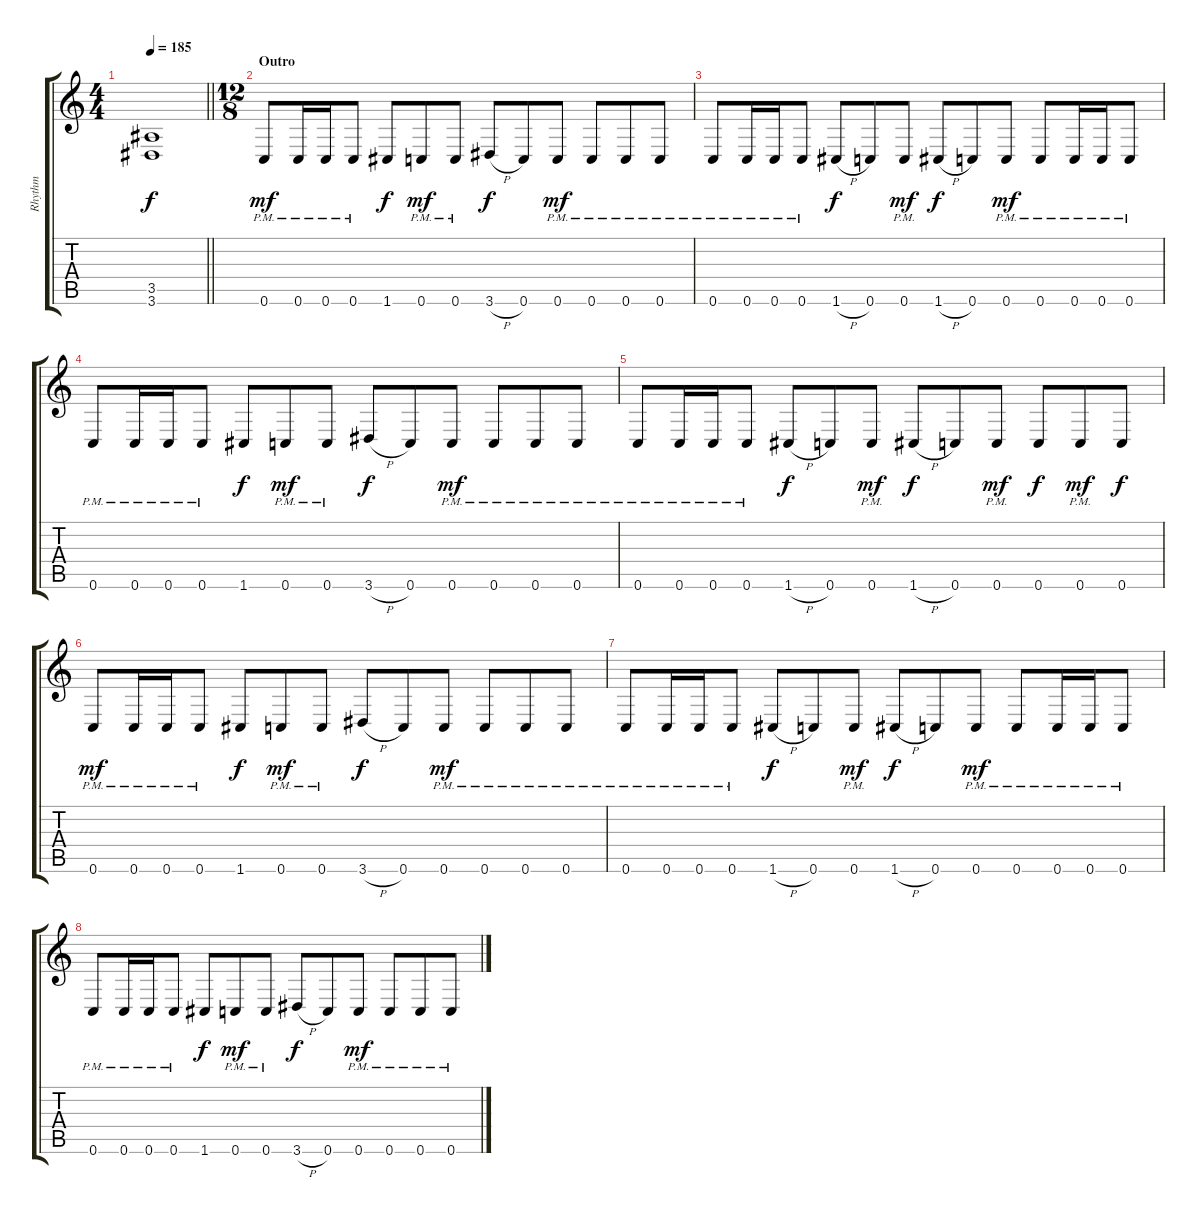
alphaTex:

\track ("Rhythm" "Rhythm") {instrument overdrivenguitar}
\staff {score tabs}
\tuning (D4 A3 F3 C3 G2 C2) {hide}
\ts (4 4)
\tempo 185
\clef g2
\barLineRight lightlight
\ks c
(3.5 3.6).1{dy f} |
\ts (12 8)
\section ("" "Outro")
0.6{pm}.8{dy mf} 0.6{pm}.16 0.6{pm}.16 0.6{pm}.8 1.6.8{dy f} 0.6{pm}.8{dy mf} 0.6{pm}.8 3.6{h}.8{dy f} 0.6.8 0.6{pm}.8{dy mf} 0.6{pm}.8 0.6{pm}.8 0.6{pm}.8 |
0.6{pm}.8 0.6{pm}.16 0.6{pm}.16 0.6{pm}.8 1.6{h}.8{dy f} 0.6.8 0.6{pm}.8{dy mf} 1.6{h}.8{dy f} 0.6.8 0.6{pm}.8{dy mf} 0.6{pm}.8 0.6{pm}.16 0.6{pm}.16 0.6{pm}.8 |
0.6{pm}.8 0.6{pm}.16 0.6{pm}.16 0.6{pm}.8 1.6.8{dy f} 0.6{pm}.8{dy mf} 0.6{pm}.8 3.6{h}.8{dy f} 0.6.8 0.6{pm}.8{dy mf} 0.6{pm}.8 0.6{pm}.8 0.6{pm}.8 |
0.6{pm}.8 0.6{pm}.16 0.6{pm}.16 0.6{pm}.8 1.6{h}.8{dy f} 0.6.8 0.6{pm}.8{dy mf} 1.6{h}.8{dy f} 0.6.8 0.6{pm}.8{dy mf} 0.6.8{dy f} 0.6{pm}.8{dy mf} 0.6.8{dy f} |
0.6{pm}.8{dy mf} 0.6{pm}.16 0.6{pm}.16 0.6{pm}.8 1.6.8{dy f} 0.6{pm}.8{dy mf} 0.6{pm}.8 3.6{h}.8{dy f} 0.6.8 0.6{pm}.8{dy mf} 0.6{pm}.8 0.6{pm}.8 0.6{pm}.8 |
0.6{pm}.8 0.6{pm}.16 0.6{pm}.16 0.6{pm}.8 1.6{h}.8{dy f} 0.6.8 0.6{pm}.8{dy mf} 1.6{h}.8{dy f} 0.6.8 0.6{pm}.8{dy mf} 0.6{pm}.8 0.6{pm}.16 0.6{pm}.16 0.6{pm}.8 |
0.6{pm}.8 0.6{pm}.16 0.6{pm}.16 0.6{pm}.8 1.6.8{dy f} 0.6{pm}.8{dy mf} 0.6{pm}.8 3.6{h}.8{dy f} 0.6.8 0.6{pm}.8{dy mf} 0.6{pm}.8 0.6{pm}.8 0.6{pm}.8
